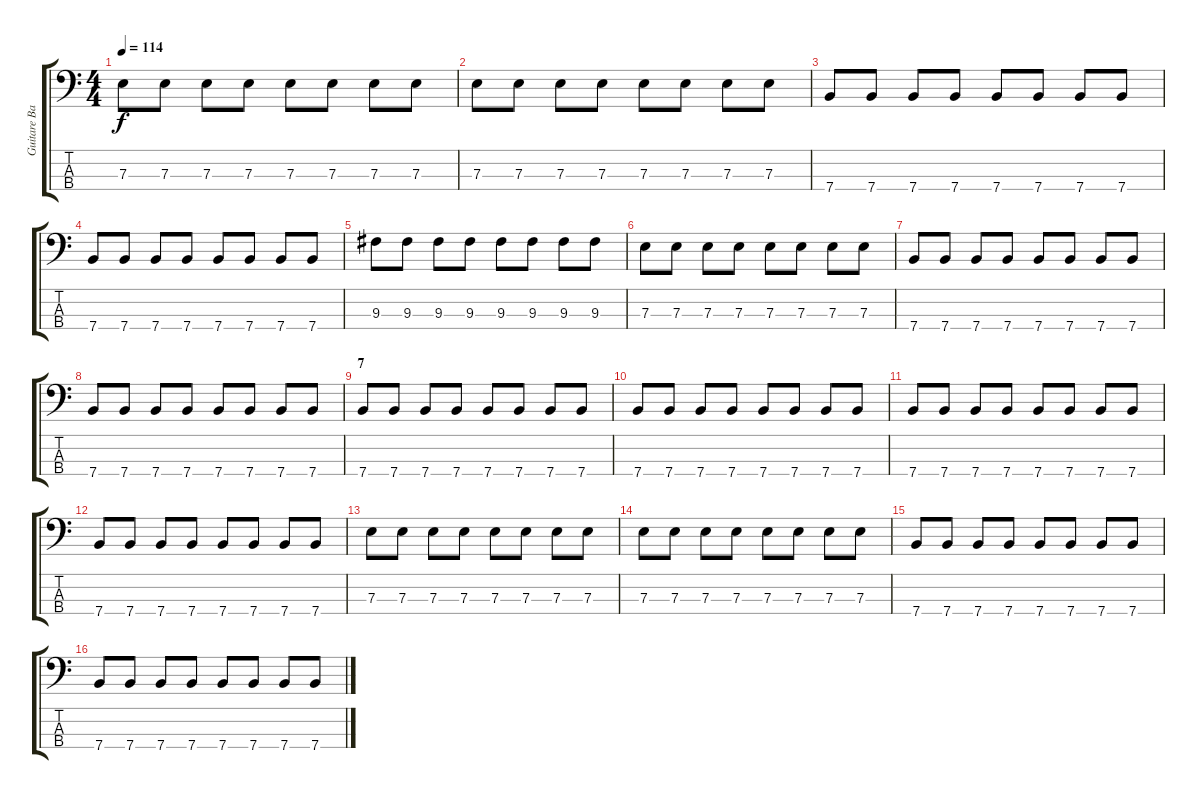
\track ("Guitare Basse" "Guitare Ba") {instrument electricbassfinger}
\staff {score tabs}
\tuning (G2 D2 A1 E1) {hide}
\ts (4 4)
\tempo 114
\clef f4
\ks c
7.3.8{dy f} 7.3.8 7.3.8 7.3.8 7.3.8 7.3.8 7.3.8 7.3.8 |
7.3.8 7.3.8 7.3.8 7.3.8 7.3.8 7.3.8 7.3.8 7.3.8 |
7.4.8 7.4.8 7.4.8 7.4.8 7.4.8 7.4.8 7.4.8 7.4.8 |
7.4.8 7.4.8 7.4.8 7.4.8 7.4.8 7.4.8 7.4.8 7.4.8 |
9.3.8 9.3.8 9.3.8 9.3.8 9.3.8 9.3.8 9.3.8 9.3.8 |
7.3.8 7.3.8 7.3.8 7.3.8 7.3.8 7.3.8 7.3.8 7.3.8 |
7.4.8 7.4.8 7.4.8 7.4.8 7.4.8 7.4.8 7.4.8 7.4.8 |
7.4.8 7.4.8 7.4.8 7.4.8 7.4.8 7.4.8 7.4.8 7.4.8 |
\section ("" "7")
7.4.8 7.4.8 7.4.8 7.4.8 7.4.8 7.4.8 7.4.8 7.4.8 |
7.4.8 7.4.8 7.4.8 7.4.8 7.4.8 7.4.8 7.4.8 7.4.8 |
7.4.8 7.4.8 7.4.8 7.4.8 7.4.8 7.4.8 7.4.8 7.4.8 |
7.4.8 7.4.8 7.4.8 7.4.8 7.4.8 7.4.8 7.4.8 7.4.8 |
7.3.8 7.3.8 7.3.8 7.3.8 7.3.8 7.3.8 7.3.8 7.3.8 |
7.3.8 7.3.8 7.3.8 7.3.8 7.3.8 7.3.8 7.3.8 7.3.8 |
7.4.8 7.4.8 7.4.8 7.4.8 7.4.8 7.4.8 7.4.8 7.4.8 |
7.4.8 7.4.8 7.4.8 7.4.8 7.4.8 7.4.8 7.4.8 7.4.8
